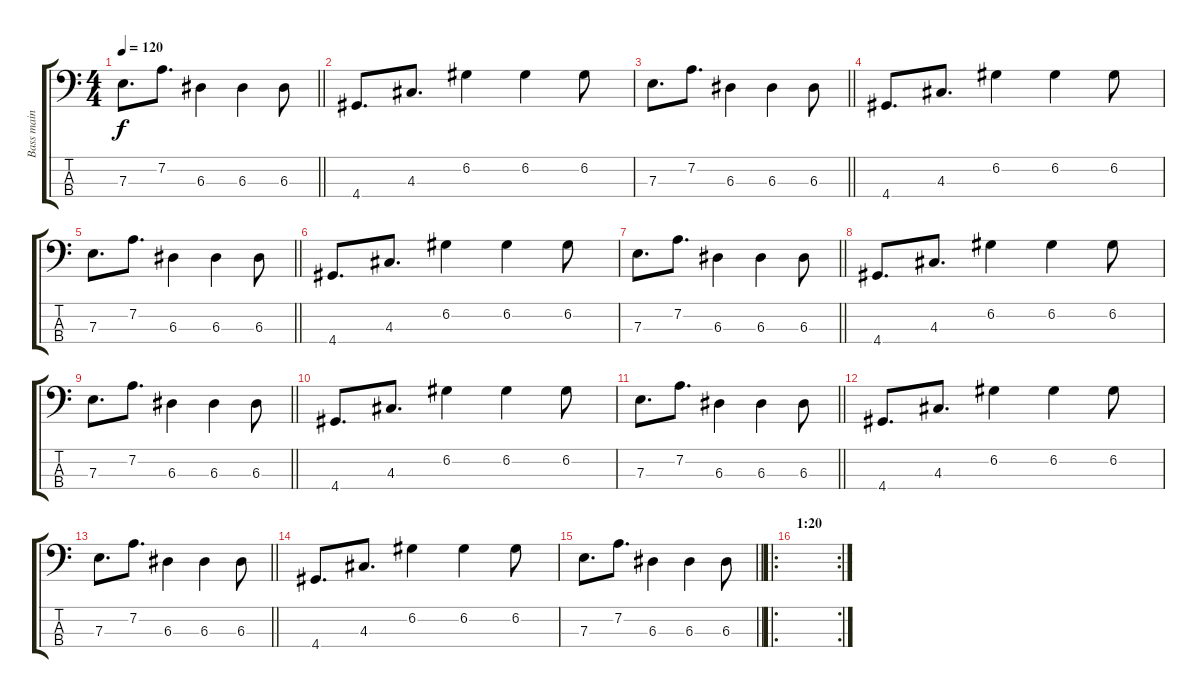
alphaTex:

\track ("Bass main riff" "Bass main ") {instrument electricbassfinger}
\staff {score tabs}
\tuning (G2 D2 A1 E1) {hide}
\ts (4 4)
\tempo 120
\clef f4
\barLineRight lightlight
\ks c
7.3.8{d dy f} 7.2.8{d} 6.3.4 6.3.4 6.3.8 |
4.4.8{d} 4.3.8{d} 6.2.4 6.2.4 6.2.8 |
\barLineRight lightlight
7.3.8{d} 7.2.8{d} 6.3.4 6.3.4 6.3.8 |
4.4.8{d} 4.3.8{d} 6.2.4 6.2.4 6.2.8 |
\barLineRight lightlight
7.3.8{d} 7.2.8{d} 6.3.4 6.3.4 6.3.8 |
4.4.8{d} 4.3.8{d} 6.2.4 6.2.4 6.2.8 |
\barLineRight lightlight
7.3.8{d} 7.2.8{d} 6.3.4 6.3.4 6.3.8 |
4.4.8{d} 4.3.8{d} 6.2.4 6.2.4 6.2.8 |
\barLineRight lightlight
7.3.8{d} 7.2.8{d} 6.3.4 6.3.4 6.3.8 |
4.4.8{d} 4.3.8{d} 6.2.4 6.2.4 6.2.8 |
\barLineRight lightlight
7.3.8{d} 7.2.8{d} 6.3.4 6.3.4 6.3.8 |
4.4.8{d} 4.3.8{d} 6.2.4 6.2.4 6.2.8 |
\barLineRight lightlight
7.3.8{d} 7.2.8{d} 6.3.4 6.3.4 6.3.8 |
4.4.8{d} 4.3.8{d} 6.2.4 6.2.4 6.2.8 |
\barLineRight lightlight
7.3.8{d} 7.2.8{d} 6.3.4 6.3.4 6.3.8 |
\ro
\rc 2
\section ("" "1:20")
